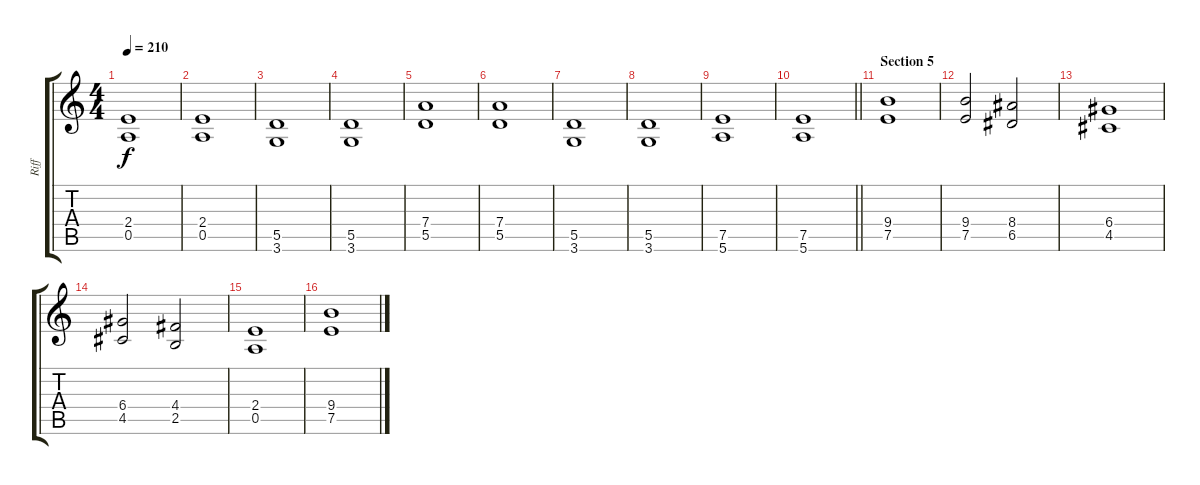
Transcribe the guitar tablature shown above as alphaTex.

\track ("Riff" "Riff") {instrument overdrivenguitar}
\staff {score tabs}
\tuning (E4 B3 G3 D3 A2 E2) {hide}
\ts (4 4)
\tempo 210
\clef g2
\ks c
(2.4 0.5).1{dy f} |
(2.4 0.5).1 |
(5.5 3.6).1 |
(5.5 3.6).1 |
(7.4 5.5).1 |
(7.4 5.5).1 |
(5.5 3.6).1 |
(5.5 3.6).1 |
(7.5 5.6).1 |
\barLineRight lightlight
(7.5 5.6).1 |
\section ("" "Section 5")
(9.4 7.5).1 |
(9.4 7.5).2 (8.4 6.5).2 |
(6.4 4.5).1 |
(6.4 4.5).2 (4.4 2.5).2 |
(2.4 0.5).1 |
(9.4 7.5).1
